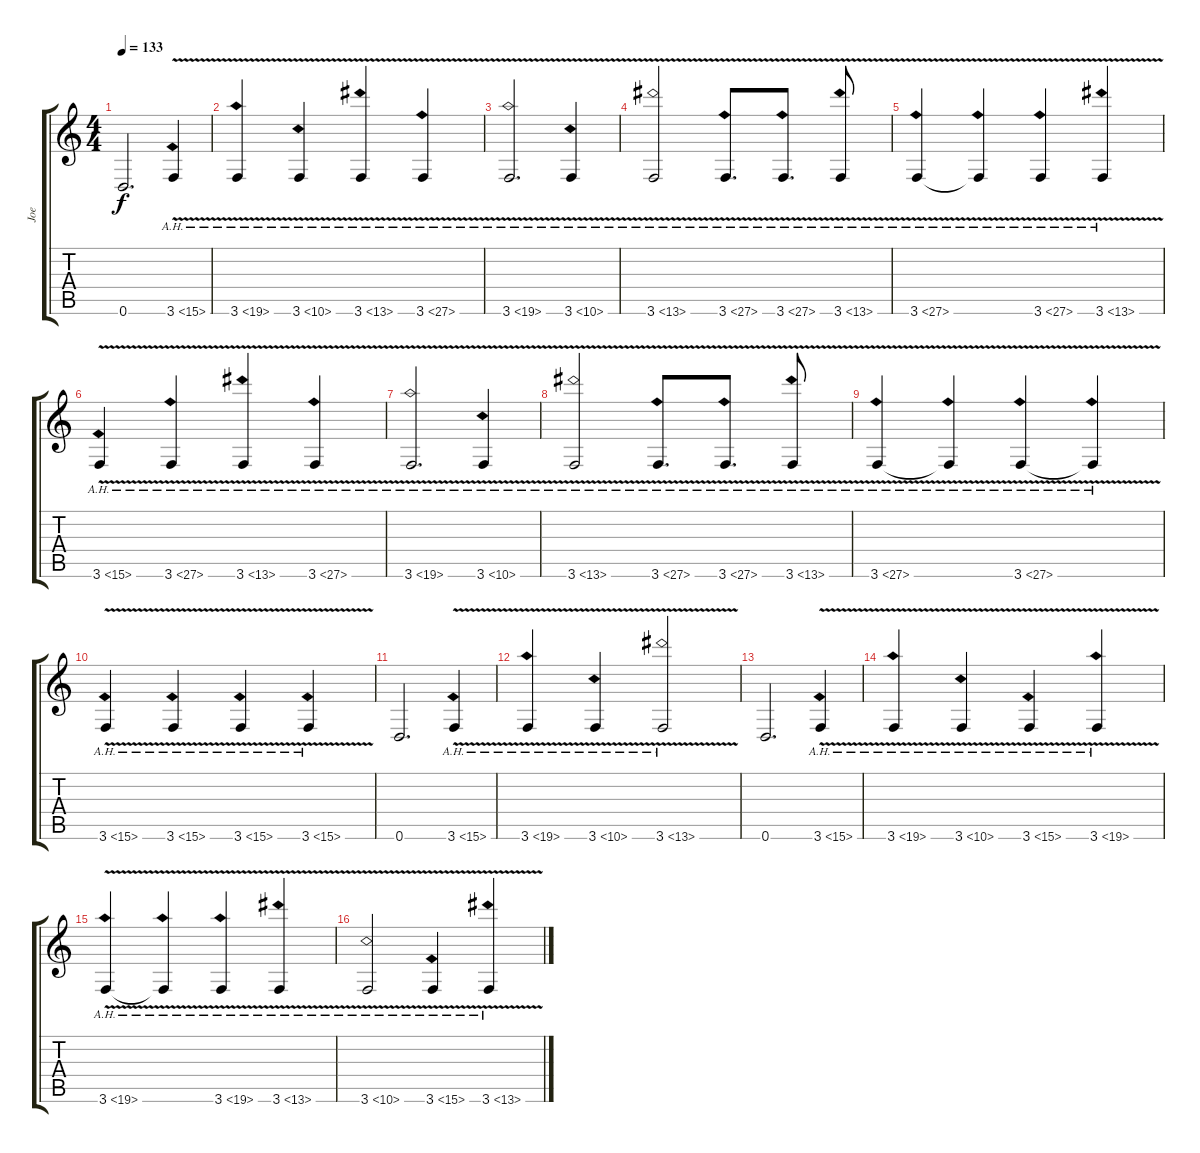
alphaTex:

\track ("Joe" "Joe") {instrument distortionguitar}
\staff {score tabs}
\tuning (D4 A3 F3 C3 G2 D2) {hide}
\ts (4 4)
\tempo 133
\clef g2
\ks c
0.6.2{d dy f} 3.6{ah 12 v}.4 |
3.6{ah 16 v}.4 3.6{ah 7 v}.4 3.6{ah 10 v}.4 3.6{ah 24 v}.4 |
3.6{ah 16 v}.2{d} 3.6{ah 7 v}.4 |
3.6{ah 10 v}.2 3.6{ah 24 v}.8{d} 3.6{ah 24 v}.8{d} 3.6{ah 10 v}.8 |
3.6{ah 24 v}.4 3.6{ah 24 v t}.4 3.6{ah 24 v}.4 3.6{ah 10 v}.4 |
3.6{ah 12 v}.4 3.6{ah 24 v}.4 3.6{ah 10 v}.4 3.6{ah 24 v}.4 |
3.6{ah 16 v}.2{d} 3.6{ah 7 v}.4 |
3.6{ah 10 v}.2 3.6{ah 24 v}.8{d} 3.6{ah 24 v}.8{d} 3.6{ah 10 v}.8 |
3.6{ah 24 v}.4 3.6{ah 24 v t}.4 3.6{ah 24 v}.4 3.6{ah 24 v t}.4 |
3.6{ah 12 v}.4 3.6{ah 12 v}.4 3.6{ah 12 v}.4 3.6{ah 12 v}.4 |
0.6.2{d} 3.6{ah 12 v}.4 |
3.6{ah 16 v}.4 3.6{ah 7 v}.4 3.6{ah 10 v}.2 |
0.6.2{d} 3.6{ah 12 v}.4 |
3.6{ah 16 v}.4 3.6{ah 7 v}.4 3.6{ah 12 v}.4 3.6{ah 16 v}.4 |
3.6{ah 16 v}.4 3.6{ah 16 v t}.4 3.6{ah 16 v}.4 3.6{ah 10 v}.4 |
3.6{ah 7 v}.2 3.6{ah 12 v}.4 3.6{ah 10 v}.4
